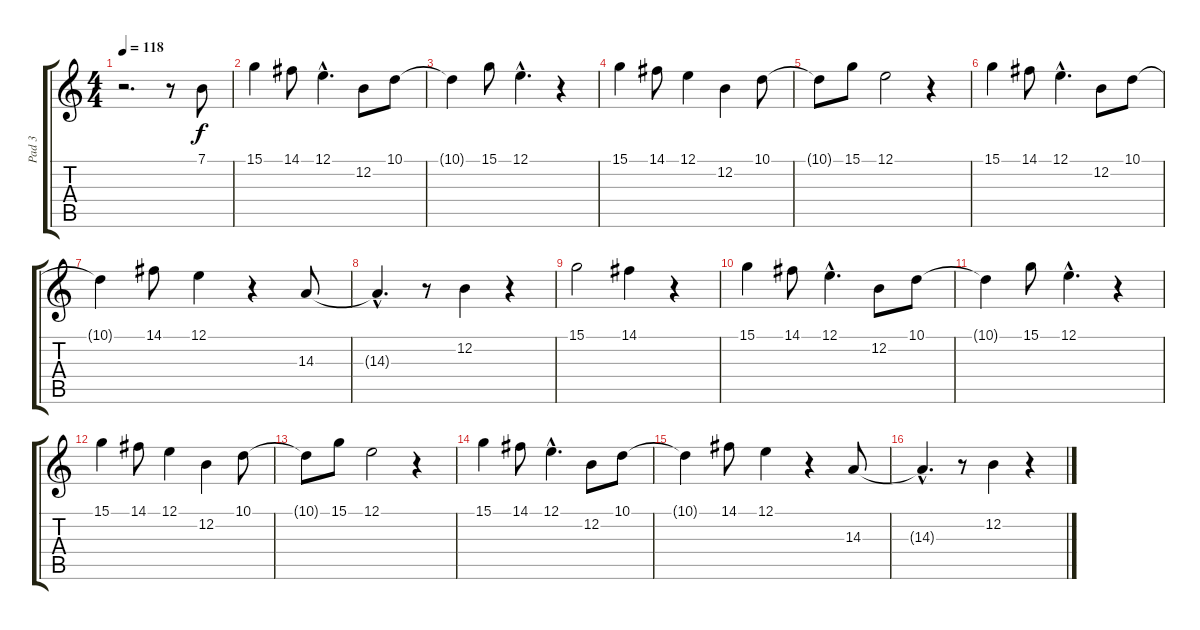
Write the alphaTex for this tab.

\track ("Pad 3" "Pad 3") {instrument pad3polysynth}
\staff {score tabs}
\tuning (E4 B3 G3 D3 A2 E2) {hide}
\ts (4 4)
\tempo 118
\clef g2
\ks c
r.2{d dy f} r.8 7.1.8 |
15.1.4 14.1.8 12.1{hac}.4{d} 12.2.8 10.1.8 |
10.1{t}.4 15.1.8 12.1{hac}.4{d} r.4 |
15.1.4 14.1.8 12.1.4 12.2.4 10.1.8 |
10.1{t}.8 15.1.8 12.1.2 r.4 |
15.1.4 14.1.8 12.1{hac}.4{d} 12.2.8 10.1.8 |
10.1{t}.4 14.1.8 12.1.4 r.4 14.3.8 |
14.3{hac t}.4{d} r.8 12.2.4 r.4 |
15.1.2 14.1.4 r.4 |
15.1.4 14.1.8 12.1{hac}.4{d} 12.2.8 10.1.8 |
10.1{t}.4 15.1.8 12.1{hac}.4{d} r.4 |
15.1.4 14.1.8 12.1.4 12.2.4 10.1.8 |
10.1{t}.8 15.1.8 12.1.2 r.4 |
15.1.4 14.1.8 12.1{hac}.4{d} 12.2.8 10.1.8 |
10.1{t}.4 14.1.8 12.1.4 r.4 14.3.8 |
14.3{hac t}.4{d} r.8 12.2.4 r.4
